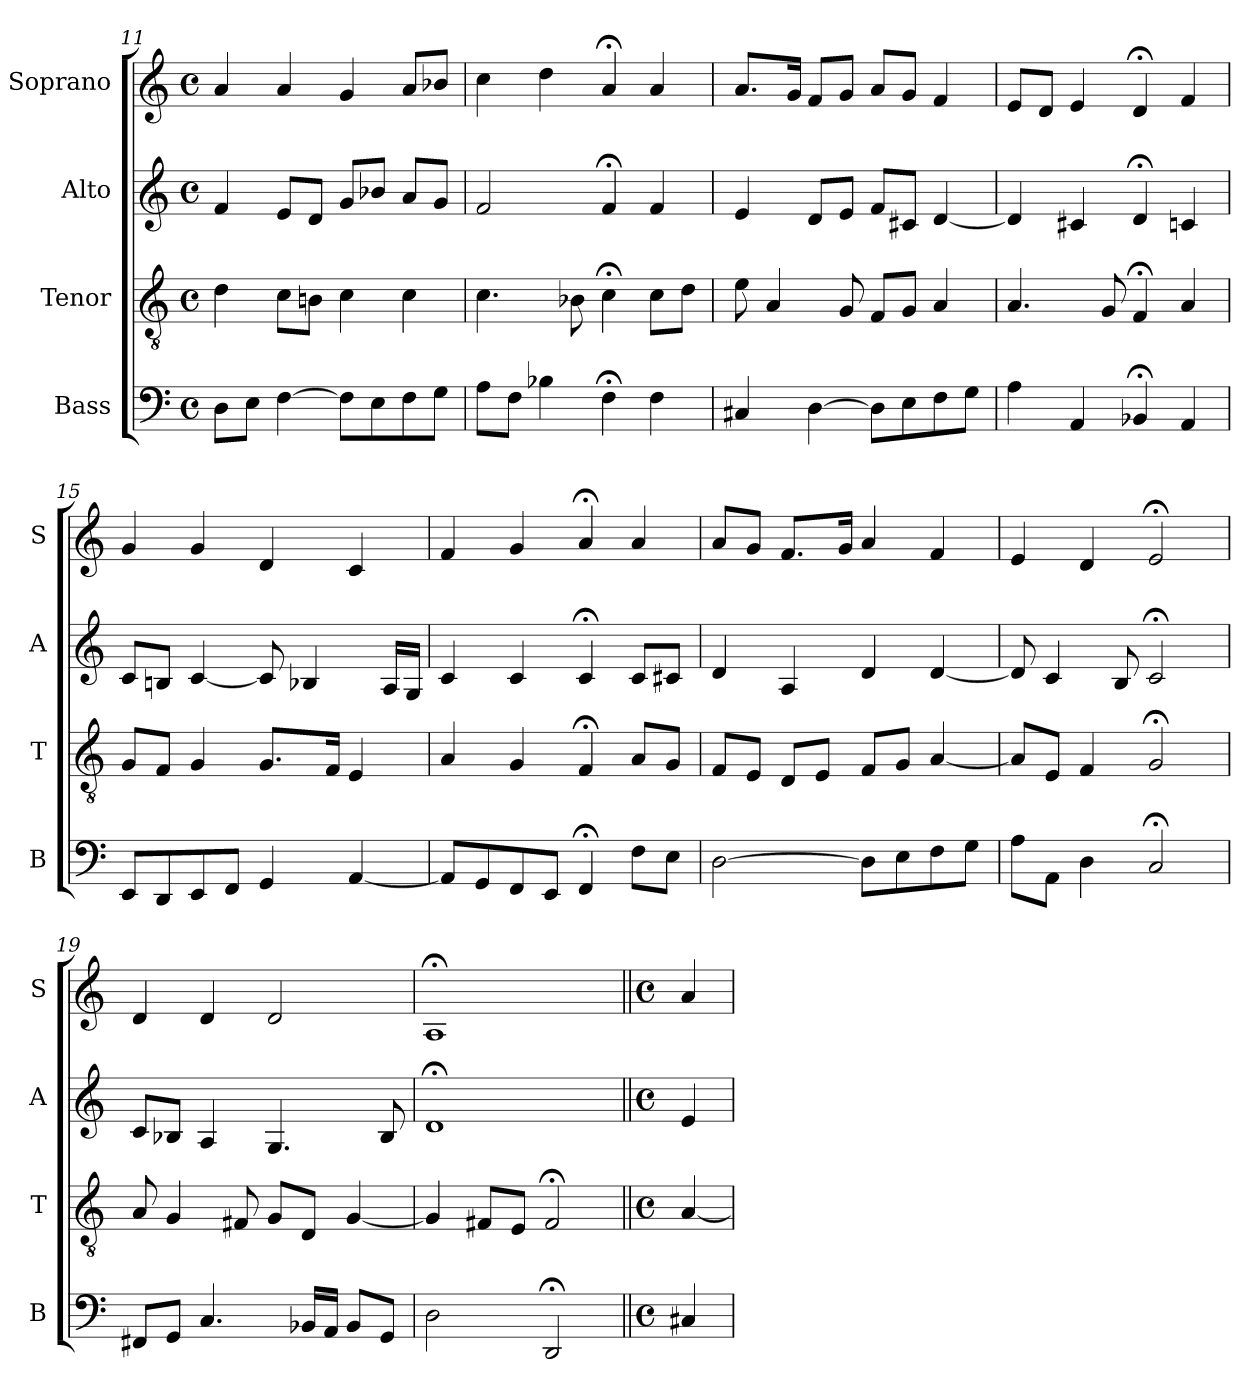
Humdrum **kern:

**kern	**kern	**kern	**kern
*part4	*part3	*part2	*part1
*staff4	*staff3	*staff2	*staff1
*I"Bass	*I"Tenor	*I"Alto	*I"Soprano
*I'B	*I'T	*I'A	*I'S
*clefF4	*clefGv2	*clefG2	*clefG2
*k[]	*k[]	*k[]	*k[]
*D:dor	*D:dor	*D:dor	*D:dor
*M4/4	*M4/4	*M4/4	*M4/4
*met(c)	*met(c)	*met(c)	*met(c)
=11	=11	=11	=11
8DL	4d	4f	4a
8EJ	.	.	.
[4F	8cL	8eL	4a
.	8BnJ	8dJ	.
8FL]	4c	8gL	4g
8E	.	8b-XJ	.
8F	4c	8aL	8aL
8GJ	.	8gJ	8b-XJ
=12	=12	=12	=12
8AL	4.c	2f	4cc
8FJ	.	.	.
4B-X	.	.	4dd
.	8B-X	.	.
4F;<	4c;<	4f;<	4a;<
4F	8cL	4f	4a
.	8dJ	.	.
=13	=13	=13	=13
4C#X	8e	4e	8.aL
.	4A	.	.
.	.	.	16gJk
[4D	.	8dL	8fL
.	8G	8eJ	8gJ
8DL]	8FL	8fL	8aL
8E	8GJ	8c#XJ	8gJ
8F	4A	[4d	4f
8GJ	.	.	.
=14	=14	=14	=14
4A	4.A	4d]	8eL
.	.	.	8dJ
4AA	.	4c#X	4e
.	8G	.	.
4BB-X;<	4F;<	4d;<	4d;<
4AA	4A	4cn	4f
=15	=15	=15	=15
8EEL	8GL	8cL	4g
8DD	8FJ	8BnJ	.
8EE	4G	[4c	4g
8FFJ	.	.	.
4GG	8.GL	8c]	4d
.	.	4B-X	.
.	16FJk	.	.
[4AA	4E	.	4c
.	.	16ALL	.
.	.	16GJJ	.
=16	=16	=16	=16
8AAL]	4A	4c	4f
8GG	.	.	.
8FF	4G	4c	4g
8EEJ	.	.	.
4FF;<	4F;<	4c;<	4a;<
8FL	8AL	8cL	4a
8EJ	8GJ	8c#XJ	.
=17	=17	=17	=17
[2D	8FL	4d	8aL
.	8EJ	.	8gJ
.	8DL	4A	8.fL
.	8EJ	.	.
.	.	.	16gJk
8DL]	8FL	4d	4a
8E	8GJ	.	.
8F	[4A	[4d	4f
8GJ	.	.	.
=18	=18	=18	=18
8AL	8AL]	8d]	4e
8AAJ	8EJ	4c	.
4D	4F	.	4d
.	.	8B	.
2C;<	2G;<	2c;<	2e;<
=19	=19	=19	=19
8FF#XL	8A	8cL	4d
8GGJ	4G	8B-XJ	.
4.C	.	4A	4d
.	8F#X	.	.
.	8GL	4.G	2d
16BB-XLL	8DJ	.	.
16AAJJ	.	.	.
8BB-L	[4G	.	.
8GGJ	.	8B-	.
=20	=20	=20	=20
2D	4G]	1d;<	1A;<
.	8F#XL	.	.
.	8EJ	.	.
2DD;<	2F#;<	.	.
=21||	=21||	=21||	=21||
*M4/4	*M4/4	*M4/4	*M4/4
*met(c)	*met(c)	*met(c)	*met(c)
4C#X	[4A	4e	4a
=	=	=	=
*-	*-	*-	*-
